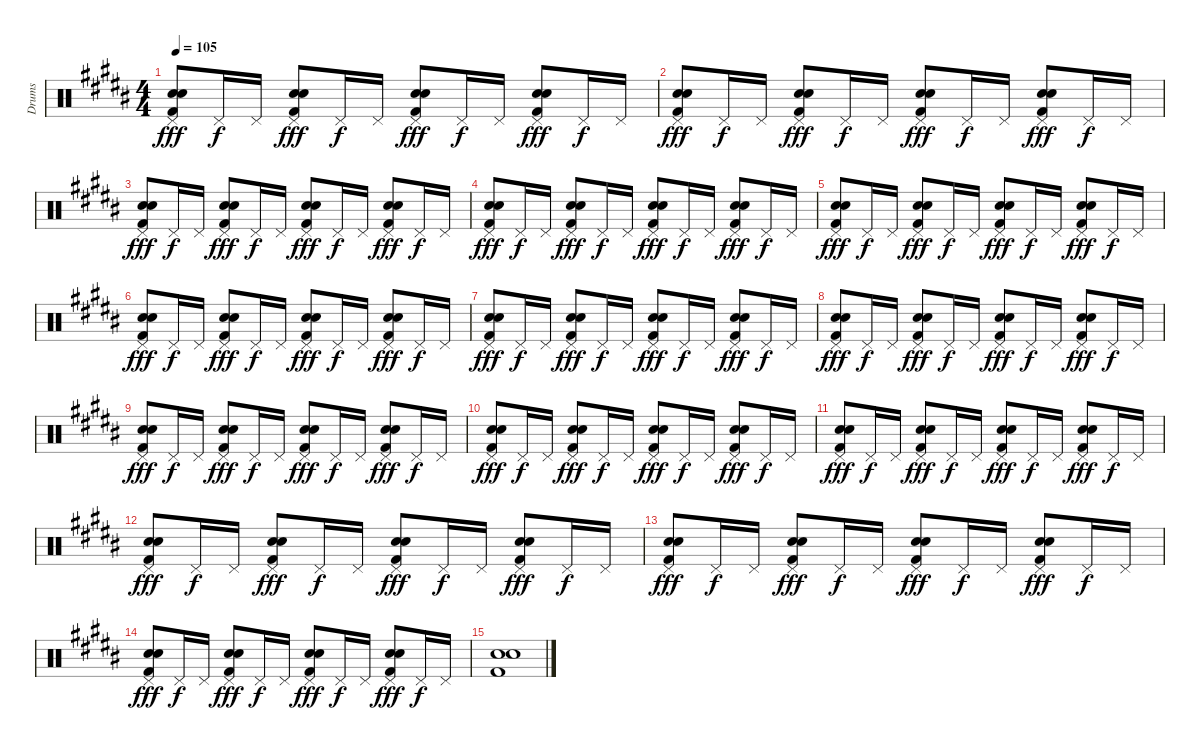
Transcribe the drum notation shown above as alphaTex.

\track ("Drums" "Drums") {instrument percussion}
\staff {score}
\articulation defaults
\ts (4 4)
\tempo 105
\clef neutral
\ks b
("Pedal Hi-Hat (hit)" "Snare (hit) 2" "Electric Snare (hit)" "Kick (hit) 2").8{dy fff} "Pedal Hi-Hat (hit)".16{dy f} "Pedal Hi-Hat (hit)".16 ("Pedal Hi-Hat (hit)" "Snare (hit) 2" "Electric Snare (hit)" "Kick (hit) 2").8{dy fff} "Pedal Hi-Hat (hit)".16{dy f} "Pedal Hi-Hat (hit)".16 ("Pedal Hi-Hat (hit)" "Snare (hit) 2" "Electric Snare (hit)" "Kick (hit) 2").8{dy fff} "Pedal Hi-Hat (hit)".16{dy f} "Pedal Hi-Hat (hit)".16 ("Pedal Hi-Hat (hit)" "Snare (hit) 2" "Electric Snare (hit)" "Kick (hit) 2").8{dy fff} "Pedal Hi-Hat (hit)".16{dy f} "Pedal Hi-Hat (hit)".16 |
("Pedal Hi-Hat (hit)" "Snare (hit) 2" "Electric Snare (hit)" "Kick (hit) 2").8{dy fff} "Pedal Hi-Hat (hit)".16{dy f} "Pedal Hi-Hat (hit)".16 ("Pedal Hi-Hat (hit)" "Snare (hit) 2" "Electric Snare (hit)" "Kick (hit) 2").8{dy fff} "Pedal Hi-Hat (hit)".16{dy f} "Pedal Hi-Hat (hit)".16 ("Pedal Hi-Hat (hit)" "Snare (hit) 2" "Electric Snare (hit)" "Kick (hit) 2").8{dy fff} "Pedal Hi-Hat (hit)".16{dy f} "Pedal Hi-Hat (hit)".16 ("Pedal Hi-Hat (hit)" "Snare (hit) 2" "Electric Snare (hit)" "Kick (hit) 2").8{dy fff} "Pedal Hi-Hat (hit)".16{dy f} "Pedal Hi-Hat (hit)".16 |
("Pedal Hi-Hat (hit)" "Snare (hit) 2" "Electric Snare (hit)" "Kick (hit) 2").8{dy fff} "Pedal Hi-Hat (hit)".16{dy f} "Pedal Hi-Hat (hit)".16 ("Pedal Hi-Hat (hit)" "Snare (hit) 2" "Electric Snare (hit)" "Kick (hit) 2").8{dy fff} "Pedal Hi-Hat (hit)".16{dy f} "Pedal Hi-Hat (hit)".16 ("Pedal Hi-Hat (hit)" "Snare (hit) 2" "Electric Snare (hit)" "Kick (hit) 2").8{dy fff} "Pedal Hi-Hat (hit)".16{dy f} "Pedal Hi-Hat (hit)".16 ("Pedal Hi-Hat (hit)" "Snare (hit) 2" "Electric Snare (hit)" "Kick (hit) 2").8{dy fff} "Pedal Hi-Hat (hit)".16{dy f} "Pedal Hi-Hat (hit)".16 |
("Pedal Hi-Hat (hit)" "Snare (hit) 2" "Electric Snare (hit)" "Kick (hit) 2").8{dy fff} "Pedal Hi-Hat (hit)".16{dy f} "Pedal Hi-Hat (hit)".16 ("Pedal Hi-Hat (hit)" "Snare (hit) 2" "Electric Snare (hit)" "Kick (hit) 2").8{dy fff} "Pedal Hi-Hat (hit)".16{dy f} "Pedal Hi-Hat (hit)".16 ("Pedal Hi-Hat (hit)" "Snare (hit) 2" "Electric Snare (hit)" "Kick (hit) 2").8{dy fff} "Pedal Hi-Hat (hit)".16{dy f} "Pedal Hi-Hat (hit)".16 ("Pedal Hi-Hat (hit)" "Snare (hit) 2" "Electric Snare (hit)" "Kick (hit) 2").8{dy fff} "Pedal Hi-Hat (hit)".16{dy f} "Pedal Hi-Hat (hit)".16 |
("Pedal Hi-Hat (hit)" "Snare (hit) 2" "Electric Snare (hit)" "Kick (hit) 2").8{dy fff} "Pedal Hi-Hat (hit)".16{dy f} "Pedal Hi-Hat (hit)".16 ("Pedal Hi-Hat (hit)" "Snare (hit) 2" "Electric Snare (hit)" "Kick (hit) 2").8{dy fff} "Pedal Hi-Hat (hit)".16{dy f} "Pedal Hi-Hat (hit)".16 ("Pedal Hi-Hat (hit)" "Snare (hit) 2" "Electric Snare (hit)" "Kick (hit) 2").8{dy fff} "Pedal Hi-Hat (hit)".16{dy f} "Pedal Hi-Hat (hit)".16 ("Pedal Hi-Hat (hit)" "Snare (hit) 2" "Electric Snare (hit)" "Kick (hit) 2").8{dy fff} "Pedal Hi-Hat (hit)".16{dy f} "Pedal Hi-Hat (hit)".16 |
("Pedal Hi-Hat (hit)" "Snare (hit) 2" "Electric Snare (hit)" "Kick (hit) 2").8{dy fff} "Pedal Hi-Hat (hit)".16{dy f} "Pedal Hi-Hat (hit)".16 ("Pedal Hi-Hat (hit)" "Snare (hit) 2" "Electric Snare (hit)" "Kick (hit) 2").8{dy fff} "Pedal Hi-Hat (hit)".16{dy f} "Pedal Hi-Hat (hit)".16 ("Pedal Hi-Hat (hit)" "Snare (hit) 2" "Electric Snare (hit)" "Kick (hit) 2").8{dy fff} "Pedal Hi-Hat (hit)".16{dy f} "Pedal Hi-Hat (hit)".16 ("Pedal Hi-Hat (hit)" "Snare (hit) 2" "Electric Snare (hit)" "Kick (hit) 2").8{dy fff} "Pedal Hi-Hat (hit)".16{dy f} "Pedal Hi-Hat (hit)".16 |
("Pedal Hi-Hat (hit)" "Snare (hit) 2" "Electric Snare (hit)" "Kick (hit) 2").8{dy fff} "Pedal Hi-Hat (hit)".16{dy f} "Pedal Hi-Hat (hit)".16 ("Pedal Hi-Hat (hit)" "Snare (hit) 2" "Electric Snare (hit)" "Kick (hit) 2").8{dy fff} "Pedal Hi-Hat (hit)".16{dy f} "Pedal Hi-Hat (hit)".16 ("Pedal Hi-Hat (hit)" "Snare (hit) 2" "Electric Snare (hit)" "Kick (hit) 2").8{dy fff} "Pedal Hi-Hat (hit)".16{dy f} "Pedal Hi-Hat (hit)".16 ("Pedal Hi-Hat (hit)" "Snare (hit) 2" "Electric Snare (hit)" "Kick (hit) 2").8{dy fff} "Pedal Hi-Hat (hit)".16{dy f} "Pedal Hi-Hat (hit)".16 |
("Pedal Hi-Hat (hit)" "Snare (hit) 2" "Electric Snare (hit)" "Kick (hit) 2").8{dy fff} "Pedal Hi-Hat (hit)".16{dy f} "Pedal Hi-Hat (hit)".16 ("Pedal Hi-Hat (hit)" "Snare (hit) 2" "Electric Snare (hit)" "Kick (hit) 2").8{dy fff} "Pedal Hi-Hat (hit)".16{dy f} "Pedal Hi-Hat (hit)".16 ("Pedal Hi-Hat (hit)" "Snare (hit) 2" "Electric Snare (hit)" "Kick (hit) 2").8{dy fff} "Pedal Hi-Hat (hit)".16{dy f} "Pedal Hi-Hat (hit)".16 ("Pedal Hi-Hat (hit)" "Snare (hit) 2" "Electric Snare (hit)" "Kick (hit) 2").8{dy fff} "Pedal Hi-Hat (hit)".16{dy f} "Pedal Hi-Hat (hit)".16 |
("Pedal Hi-Hat (hit)" "Snare (hit) 2" "Electric Snare (hit)" "Kick (hit) 2").8{dy fff} "Pedal Hi-Hat (hit)".16{dy f} "Pedal Hi-Hat (hit)".16 ("Pedal Hi-Hat (hit)" "Snare (hit) 2" "Electric Snare (hit)" "Kick (hit) 2").8{dy fff} "Pedal Hi-Hat (hit)".16{dy f} "Pedal Hi-Hat (hit)".16 ("Pedal Hi-Hat (hit)" "Snare (hit) 2" "Electric Snare (hit)" "Kick (hit) 2").8{dy fff} "Pedal Hi-Hat (hit)".16{dy f} "Pedal Hi-Hat (hit)".16 ("Pedal Hi-Hat (hit)" "Snare (hit) 2" "Electric Snare (hit)" "Kick (hit) 2").8{dy fff} "Pedal Hi-Hat (hit)".16{dy f} "Pedal Hi-Hat (hit)".16 |
("Pedal Hi-Hat (hit)" "Snare (hit) 2" "Electric Snare (hit)" "Kick (hit) 2").8{dy fff} "Pedal Hi-Hat (hit)".16{dy f} "Pedal Hi-Hat (hit)".16 ("Pedal Hi-Hat (hit)" "Snare (hit) 2" "Electric Snare (hit)" "Kick (hit) 2").8{dy fff} "Pedal Hi-Hat (hit)".16{dy f} "Pedal Hi-Hat (hit)".16 ("Pedal Hi-Hat (hit)" "Snare (hit) 2" "Electric Snare (hit)" "Kick (hit) 2").8{dy fff} "Pedal Hi-Hat (hit)".16{dy f} "Pedal Hi-Hat (hit)".16 ("Pedal Hi-Hat (hit)" "Snare (hit) 2" "Electric Snare (hit)" "Kick (hit) 2").8{dy fff} "Pedal Hi-Hat (hit)".16{dy f} "Pedal Hi-Hat (hit)".16 |
("Pedal Hi-Hat (hit)" "Snare (hit) 2" "Electric Snare (hit)" "Kick (hit) 2").8{dy fff} "Pedal Hi-Hat (hit)".16{dy f} "Pedal Hi-Hat (hit)".16 ("Pedal Hi-Hat (hit)" "Snare (hit) 2" "Electric Snare (hit)" "Kick (hit) 2").8{dy fff} "Pedal Hi-Hat (hit)".16{dy f} "Pedal Hi-Hat (hit)".16 ("Pedal Hi-Hat (hit)" "Snare (hit) 2" "Electric Snare (hit)" "Kick (hit) 2").8{dy fff} "Pedal Hi-Hat (hit)".16{dy f} "Pedal Hi-Hat (hit)".16 ("Pedal Hi-Hat (hit)" "Snare (hit) 2" "Electric Snare (hit)" "Kick (hit) 2").8{dy fff} "Pedal Hi-Hat (hit)".16{dy f} "Pedal Hi-Hat (hit)".16 |
("Pedal Hi-Hat (hit)" "Snare (hit) 2" "Electric Snare (hit)" "Kick (hit) 2").8{dy fff} "Pedal Hi-Hat (hit)".16{dy f} "Pedal Hi-Hat (hit)".16 ("Pedal Hi-Hat (hit)" "Snare (hit) 2" "Electric Snare (hit)" "Kick (hit) 2").8{dy fff} "Pedal Hi-Hat (hit)".16{dy f} "Pedal Hi-Hat (hit)".16 ("Pedal Hi-Hat (hit)" "Snare (hit) 2" "Electric Snare (hit)" "Kick (hit) 2").8{dy fff} "Pedal Hi-Hat (hit)".16{dy f} "Pedal Hi-Hat (hit)".16 ("Pedal Hi-Hat (hit)" "Snare (hit) 2" "Electric Snare (hit)" "Kick (hit) 2").8{dy fff} "Pedal Hi-Hat (hit)".16{dy f} "Pedal Hi-Hat (hit)".16 |
("Pedal Hi-Hat (hit)" "Snare (hit) 2" "Electric Snare (hit)" "Kick (hit) 2").8{dy fff} "Pedal Hi-Hat (hit)".16{dy f} "Pedal Hi-Hat (hit)".16 ("Pedal Hi-Hat (hit)" "Snare (hit) 2" "Electric Snare (hit)" "Kick (hit) 2").8{dy fff} "Pedal Hi-Hat (hit)".16{dy f} "Pedal Hi-Hat (hit)".16 ("Pedal Hi-Hat (hit)" "Snare (hit) 2" "Electric Snare (hit)" "Kick (hit) 2").8{dy fff} "Pedal Hi-Hat (hit)".16{dy f} "Pedal Hi-Hat (hit)".16 ("Pedal Hi-Hat (hit)" "Snare (hit) 2" "Electric Snare (hit)" "Kick (hit) 2").8{dy fff} "Pedal Hi-Hat (hit)".16{dy f} "Pedal Hi-Hat (hit)".16 |
("Pedal Hi-Hat (hit)" "Snare (hit) 2" "Electric Snare (hit)" "Kick (hit) 2").8{dy fff} "Pedal Hi-Hat (hit)".16{dy f} "Pedal Hi-Hat (hit)".16 ("Pedal Hi-Hat (hit)" "Snare (hit) 2" "Electric Snare (hit)" "Kick (hit) 2").8{dy fff} "Pedal Hi-Hat (hit)".16{dy f} "Pedal Hi-Hat (hit)".16 ("Pedal Hi-Hat (hit)" "Snare (hit) 2" "Electric Snare (hit)" "Kick (hit) 2").8{dy fff} "Pedal Hi-Hat (hit)".16{dy f} "Pedal Hi-Hat (hit)".16 ("Pedal Hi-Hat (hit)" "Snare (hit) 2" "Electric Snare (hit)" "Kick (hit) 2").8{dy fff} "Pedal Hi-Hat (hit)".16{dy f} "Pedal Hi-Hat (hit)".16 |
("Snare (hit) 2" "Electric Snare (hit)" "Kick (hit) 2").1
